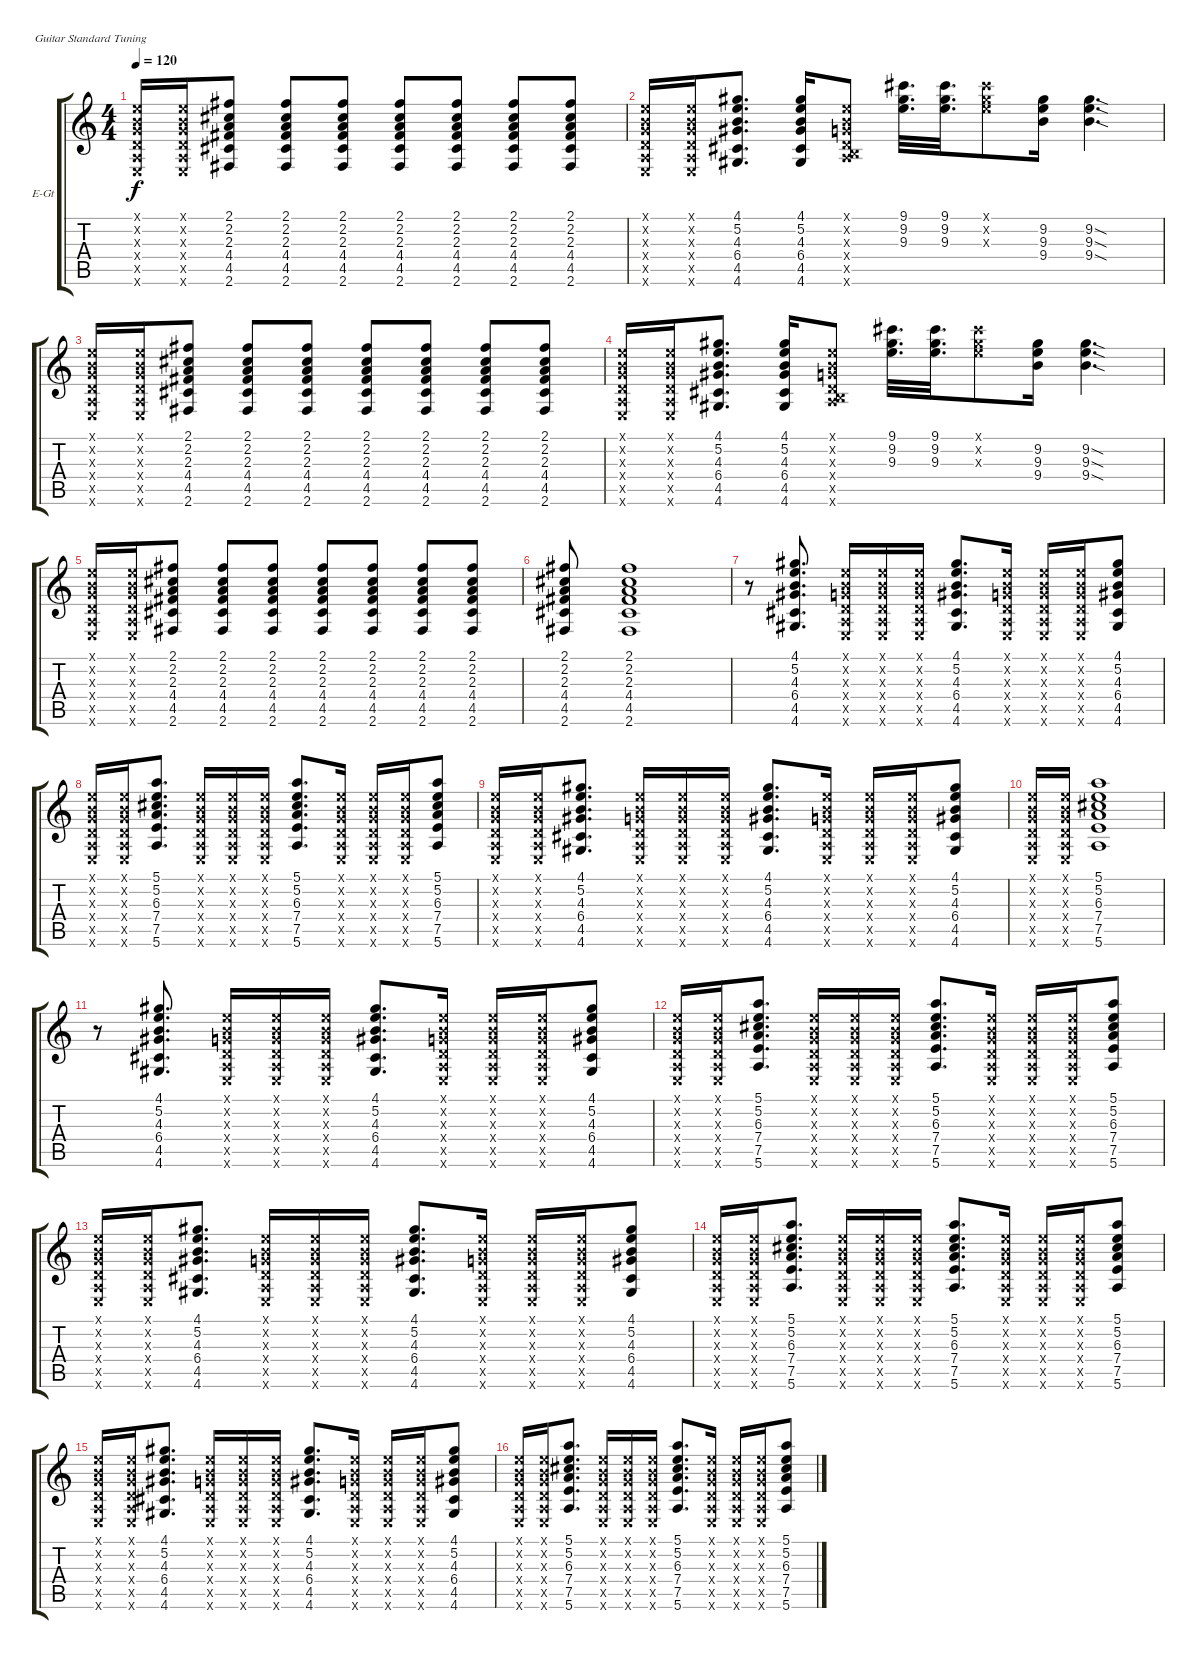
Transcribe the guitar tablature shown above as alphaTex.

\defaultSystemsLayout 4
\bracketExtendMode groupsimilarinstruments
\firstSystemTrackNameOrientation horizontal
\otherSystemsTrackNameOrientation horizontal
\track ("Аня" "E-Gt") {instrument electricguitarclean}
\staff {score tabs}
\tuning (E4 B3 G3 D3 A2 E2)
\ts (4 4)
\tempo 120
\clef g2
\ks c
(0.1{x} 0.2{x} 0.3{x} 0.4{x} 0.5{x} 0.6{x}).16{dy f} (0.1{x} 0.2{x} 0.3{x} 0.4{x} 0.5{x} 0.6{x}).16 (2.1 2.2 2.3 4.4 4.5 2.6).8 (2.1 2.2 2.3 4.4 4.5 2.6).8 (2.1 2.2 2.3 4.4 4.5 2.6).8 (2.1 2.2 2.3 4.4 4.5 2.6).8 (2.1 2.2 2.3 4.4 4.5 2.6).8 (2.1 2.2 2.3 4.4 4.5 2.6).8 (2.1 2.2 2.3 4.4 4.5 2.6).8 |
(0.1{x} 0.2{x} 0.3{x} 0.4{x} 0.5{x} 0.6{x}).16 (0.1{x} 0.2{x} 0.3{x} 0.4{x} 0.5{x} 0.6{x}).16 (4.1 5.2 4.3 6.4 4.5 4.6).8{d} (4.1 5.2 4.3 6.4 4.5 4.6).16 (0.1{x} 0.2{x} 0.3{x} 0.4{x} 0.5{x} 7.6{x}).8 (9.1 9.2 9.3).32{d} (9.1 9.2 9.3).32{d} (9.1{x} 9.2{x} 9.3{x}).8 (9.2 9.3 9.4).16 (9.2{sod} 9.3{sod} 9.4{sod}).4{d} |
(0.1{x} 0.2{x} 0.3{x} 0.4{x} 0.5{x} 0.6{x}).16 (0.1{x} 0.2{x} 0.3{x} 0.4{x} 0.5{x} 0.6{x}).16 (2.1 2.2 2.3 4.4 4.5 2.6).8 (2.1 2.2 2.3 4.4 4.5 2.6).8 (2.1 2.2 2.3 4.4 4.5 2.6).8 (2.1 2.2 2.3 4.4 4.5 2.6).8 (2.1 2.2 2.3 4.4 4.5 2.6).8 (2.1 2.2 2.3 4.4 4.5 2.6).8 (2.1 2.2 2.3 4.4 4.5 2.6).8 |
(0.1{x} 0.2{x} 0.3{x} 0.4{x} 0.5{x} 0.6{x}).16 (0.1{x} 0.2{x} 0.3{x} 0.4{x} 0.5{x} 0.6{x}).16 (4.1 5.2 4.3 6.4 4.5 4.6).8{d} (4.1 5.2 4.3 6.4 4.5 4.6).16 (0.1{x} 0.2{x} 0.3{x} 0.4{x} 0.5{x} 7.6{x}).8 (9.1 9.2 9.3).32{d} (9.1 9.2 9.3).32{d} (9.1{x} 9.2{x} 9.3{x}).8 (9.2 9.3 9.4).16 (9.2{sod} 9.3{sod} 9.4{sod}).4{d} |
(0.1{x} 0.2{x} 0.3{x} 0.4{x} 0.5{x} 0.6{x}).16 (0.1{x} 0.2{x} 0.3{x} 0.4{x} 0.5{x} 0.6{x}).16 (2.1 2.2 2.3 4.4 4.5 2.6).8 (2.1 2.2 2.3 4.4 4.5 2.6).8 (2.1 2.2 2.3 4.4 4.5 2.6).8 (2.1 2.2 2.3 4.4 4.5 2.6).8 (2.1 2.2 2.3 4.4 4.5 2.6).8 (2.1 2.2 2.3 4.4 4.5 2.6).8 (2.1 2.2 2.3 4.4 4.5 2.6).8 |
(2.1 2.2 2.3 4.4 4.5 2.6).8 (2.1 2.2 2.3 4.4 4.5 2.6).1 |
r.8 (4.1 5.2 4.3 6.4 4.5 4.6).8{d} (0.1{x} 0.2{x} 0.3{x} 0.4{x} 0.5{x} 0.6{x}).16 (0.1{x} 0.2{x} 0.3{x} 0.4{x} 0.5{x} 0.6{x}).16 (0.1{x} 0.2{x} 0.3{x} 0.4{x} 0.5{x} 0.6{x}).16 (4.1 5.2 4.3 6.4 4.5 4.6).8{d} (0.1{x} 0.2{x} 0.3{x} 0.4{x} 0.5{x} 0.6{x}).16 (0.1{x} 0.2{x} 0.3{x} 0.4{x} 0.5{x} 0.6{x}).16 (0.1{x} 0.2{x} 0.3{x} 0.4{x} 0.5{x} 0.6{x}).16 (4.1 5.2 4.3 6.4 4.5 4.6).8 |
(0.1{x} 0.2{x} 0.3{x} 0.4{x} 0.5{x} 0.6{x}).16 (0.1{x} 0.2{x} 0.3{x} 0.4{x} 0.5{x} 0.6{x}).16 (5.1 5.2 6.3 7.4 7.5 5.6).8{d} (0.1{x} 0.2{x} 0.3{x} 0.4{x} 0.5{x} 0.6{x}).16 (0.1{x} 0.2{x} 0.3{x} 0.4{x} 0.5{x} 0.6{x}).16 (0.1{x} 0.2{x} 0.3{x} 0.4{x} 0.5{x} 0.6{x}).16 (5.1 5.2 6.3 7.4 7.5 5.6).8{d} (0.1{x} 0.2{x} 0.3{x} 0.4{x} 0.5{x} 0.6{x}).16 (0.1{x} 0.2{x} 0.3{x} 0.4{x} 0.5{x} 0.6{x}).16 (0.1{x} 0.2{x} 0.3{x} 0.4{x} 0.5{x} 0.6{x}).16 (5.1 5.2 6.3 7.4 7.5 5.6).8 |
(0.1{x} 0.2{x} 0.3{x} 0.4{x} 0.5{x} 0.6{x}).16 (0.1{x} 0.2{x} 0.3{x} 0.4{x} 0.5{x} 0.6{x}).16 (4.1 5.2 4.3 6.4 4.5 4.6).8{d} (0.1{x} 0.2{x} 0.3{x} 0.4{x} 0.5{x} 0.6{x}).16 (0.1{x} 0.2{x} 0.3{x} 0.4{x} 0.5{x} 0.6{x}).16 (0.1{x} 0.2{x} 0.3{x} 0.4{x} 0.5{x} 0.6{x}).16 (4.1 5.2 4.3 6.4 4.5 4.6).8{d} (0.1{x} 0.2{x} 0.3{x} 0.4{x} 0.5{x} 0.6{x}).16 (0.1{x} 0.2{x} 0.3{x} 0.4{x} 0.5{x} 0.6{x}).16 (0.1{x} 0.2{x} 0.3{x} 0.4{x} 0.5{x} 0.6{x}).16 (4.1 5.2 4.3 6.4 4.5 4.6).8 |
(0.1{x} 0.2{x} 0.3{x} 0.4{x} 0.5{x} 0.6{x}).16 (0.1{x} 0.2{x} 0.3{x} 0.4{x} 0.5{x} 0.6{x}).16 (5.1 5.2 6.3 7.4 7.5 5.6).1 |
r.8 (4.1 5.2 4.3 6.4 4.5 4.6).8{d} (0.1{x} 0.2{x} 0.3{x} 0.4{x} 0.5{x} 0.6{x}).16 (0.1{x} 0.2{x} 0.3{x} 0.4{x} 0.5{x} 0.6{x}).16 (0.1{x} 0.2{x} 0.3{x} 0.4{x} 0.5{x} 0.6{x}).16 (4.1 5.2 4.3 6.4 4.5 4.6).8{d} (0.1{x} 0.2{x} 0.3{x} 0.4{x} 0.5{x} 0.6{x}).16 (0.1{x} 0.2{x} 0.3{x} 0.4{x} 0.5{x} 0.6{x}).16 (0.1{x} 0.2{x} 0.3{x} 0.4{x} 0.5{x} 0.6{x}).16 (4.1 5.2 4.3 6.4 4.5 4.6).8 |
(0.1{x} 0.2{x} 0.3{x} 0.4{x} 0.5{x} 0.6{x}).16 (0.1{x} 0.2{x} 0.3{x} 0.4{x} 0.5{x} 0.6{x}).16 (5.1 5.2 6.3 7.4 7.5 5.6).8{d} (0.1{x} 0.2{x} 0.3{x} 0.4{x} 0.5{x} 0.6{x}).16 (0.1{x} 0.2{x} 0.3{x} 0.4{x} 0.5{x} 0.6{x}).16 (0.1{x} 0.2{x} 0.3{x} 0.4{x} 0.5{x} 0.6{x}).16 (5.1 5.2 6.3 7.4 7.5 5.6).8{d} (0.1{x} 0.2{x} 0.3{x} 0.4{x} 0.5{x} 0.6{x}).16 (0.1{x} 0.2{x} 0.3{x} 0.4{x} 0.5{x} 0.6{x}).16 (0.1{x} 0.2{x} 0.3{x} 0.4{x} 0.5{x} 0.6{x}).16 (5.1 5.2 6.3 7.4 7.5 5.6).8 |
(0.1{x} 0.2{x} 0.3{x} 0.4{x} 0.5{x} 0.6{x}).16 (0.1{x} 0.2{x} 0.3{x} 0.4{x} 0.5{x} 0.6{x}).16 (4.1 5.2 4.3 6.4 4.5 4.6).8{d} (0.1{x} 0.2{x} 0.3{x} 0.4{x} 0.5{x} 0.6{x}).16 (0.1{x} 0.2{x} 0.3{x} 0.4{x} 0.5{x} 0.6{x}).16 (0.1{x} 0.2{x} 0.3{x} 0.4{x} 0.5{x} 0.6{x}).16 (4.1 5.2 4.3 6.4 4.5 4.6).8{d} (0.1{x} 0.2{x} 0.3{x} 0.4{x} 0.5{x} 0.6{x}).16 (0.1{x} 0.2{x} 0.3{x} 0.4{x} 0.5{x} 0.6{x}).16 (0.1{x} 0.2{x} 0.3{x} 0.4{x} 0.5{x} 0.6{x}).16 (4.1 5.2 4.3 6.4 4.5 4.6).8 |
(0.1{x} 0.2{x} 0.3{x} 0.4{x} 0.5{x} 0.6{x}).16 (0.1{x} 0.2{x} 0.3{x} 0.4{x} 0.5{x} 0.6{x}).16 (5.1 5.2 6.3 7.4 7.5 5.6).8{d} (0.1{x} 0.2{x} 0.3{x} 0.4{x} 0.5{x} 0.6{x}).16 (0.1{x} 0.2{x} 0.3{x} 0.4{x} 0.5{x} 0.6{x}).16 (0.1{x} 0.2{x} 0.3{x} 0.4{x} 0.5{x} 0.6{x}).16 (5.1 5.2 6.3 7.4 7.5 5.6).8{d} (0.1{x} 0.2{x} 0.3{x} 0.4{x} 0.5{x} 0.6{x}).16 (0.1{x} 0.2{x} 0.3{x} 0.4{x} 0.5{x} 0.6{x}).16 (0.1{x} 0.2{x} 0.3{x} 0.4{x} 0.5{x} 0.6{x}).16 (5.1 5.2 6.3 7.4 7.5 5.6).8 |
(0.1{x} 0.2{x} 0.3{x} 0.4{x} 0.5{x} 0.6{x}).16 (0.1{x} 0.2{x} 0.3{x} 0.4{x} 0.5{x} 0.6{x}).16 (4.1 5.2 4.3 6.4 4.5 4.6).8{d} (0.1{x} 0.2{x} 0.3{x} 0.4{x} 0.5{x} 0.6{x}).16 (0.1{x} 0.2{x} 0.3{x} 0.4{x} 0.5{x} 0.6{x}).16 (0.1{x} 0.2{x} 0.3{x} 0.4{x} 0.5{x} 0.6{x}).16 (4.1 5.2 4.3 6.4 4.5 4.6).8{d} (0.1{x} 0.2{x} 0.3{x} 0.4{x} 0.5{x} 0.6{x}).16 (0.1{x} 0.2{x} 0.3{x} 0.4{x} 0.5{x} 0.6{x}).16 (0.1{x} 0.2{x} 0.3{x} 0.4{x} 0.5{x} 0.6{x}).16 (4.1 5.2 4.3 6.4 4.5 4.6).8 |
(0.1{x} 0.2{x} 0.3{x} 0.4{x} 0.5{x} 0.6{x}).16 (0.1{x} 0.2{x} 0.3{x} 0.4{x} 0.5{x} 0.6{x}).16 (5.1 5.2 6.3 7.4 7.5 5.6).8{d} (0.1{x} 0.2{x} 0.3{x} 0.4{x} 0.5{x} 0.6{x}).16 (0.1{x} 0.2{x} 0.3{x} 0.4{x} 0.5{x} 0.6{x}).16 (0.1{x} 0.2{x} 0.3{x} 0.4{x} 0.5{x} 0.6{x}).16 (5.1 5.2 6.3 7.4 7.5 5.6).8{d} (0.1{x} 0.2{x} 0.3{x} 0.4{x} 0.5{x} 0.6{x}).16 (0.1{x} 0.2{x} 0.3{x} 0.4{x} 0.5{x} 0.6{x}).16 (0.1{x} 0.2{x} 0.3{x} 0.4{x} 0.5{x} 0.6{x}).16 (5.1 5.2 6.3 7.4 7.5 5.6).8
